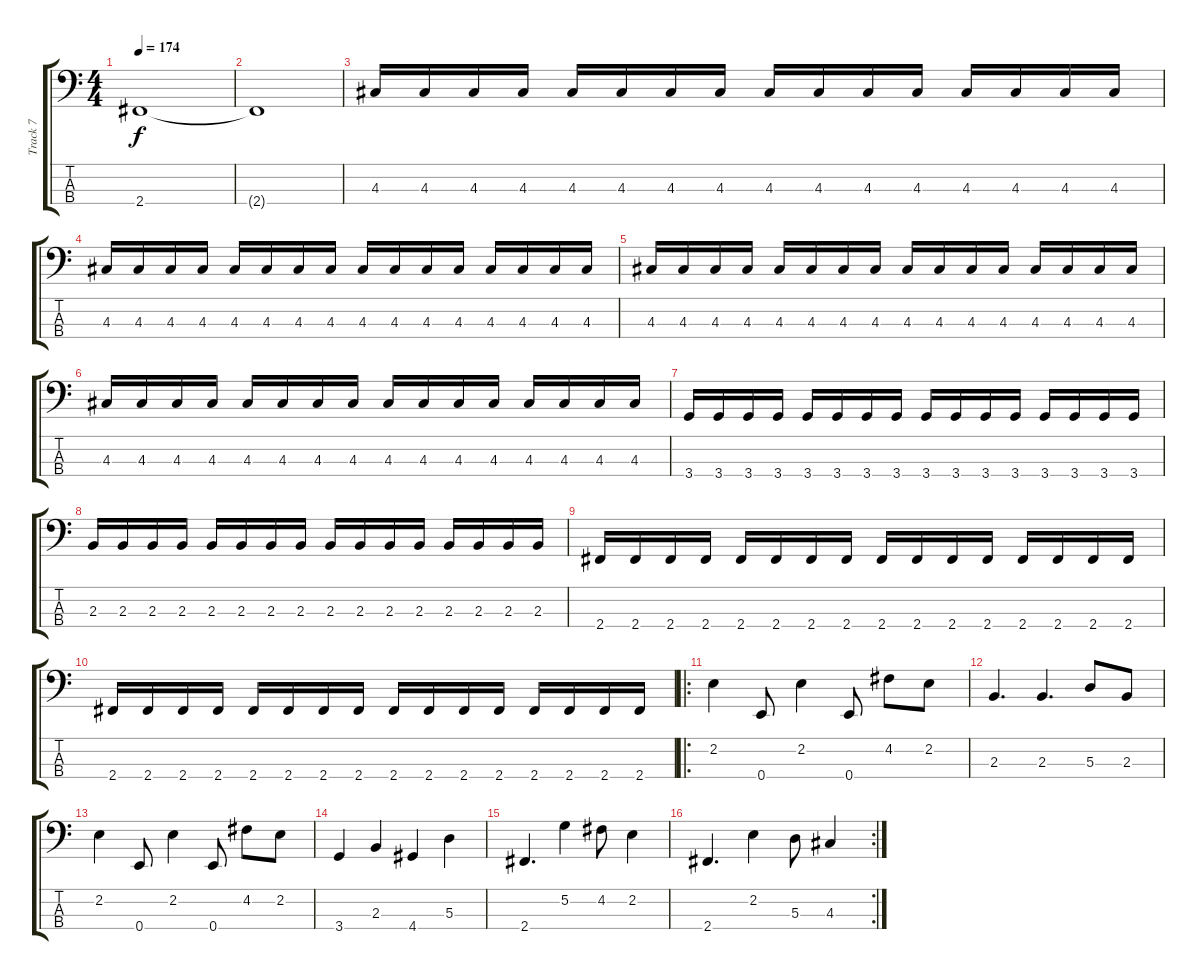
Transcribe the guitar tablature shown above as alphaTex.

\track ("Track 7" "Track 7") {instrument electricbassfinger}
\staff {score tabs}
\tuning (G2 D2 A1 E1) {hide}
\ts (4 4)
\tempo 174
\clef f4
\ks c
2.4.1{dy f} |
2.4{t}.1 |
4.3.16 4.3.16 4.3.16 4.3.16 4.3.16 4.3.16 4.3.16 4.3.16 4.3.16 4.3.16 4.3.16 4.3.16 4.3.16 4.3.16 4.3.16 4.3.16 |
4.3.16 4.3.16 4.3.16 4.3.16 4.3.16 4.3.16 4.3.16 4.3.16 4.3.16 4.3.16 4.3.16 4.3.16 4.3.16 4.3.16 4.3.16 4.3.16 |
4.3.16 4.3.16 4.3.16 4.3.16 4.3.16 4.3.16 4.3.16 4.3.16 4.3.16 4.3.16 4.3.16 4.3.16 4.3.16 4.3.16 4.3.16 4.3.16 |
4.3.16 4.3.16 4.3.16 4.3.16 4.3.16 4.3.16 4.3.16 4.3.16 4.3.16 4.3.16 4.3.16 4.3.16 4.3.16 4.3.16 4.3.16 4.3.16 |
3.4.16 3.4.16 3.4.16 3.4.16 3.4.16 3.4.16 3.4.16 3.4.16 3.4.16 3.4.16 3.4.16 3.4.16 3.4.16 3.4.16 3.4.16 3.4.16 |
2.3.16 2.3.16 2.3.16 2.3.16 2.3.16 2.3.16 2.3.16 2.3.16 2.3.16 2.3.16 2.3.16 2.3.16 2.3.16 2.3.16 2.3.16 2.3.16 |
2.4.16 2.4.16 2.4.16 2.4.16 2.4.16 2.4.16 2.4.16 2.4.16 2.4.16 2.4.16 2.4.16 2.4.16 2.4.16 2.4.16 2.4.16 2.4.16 |
2.4.16 2.4.16 2.4.16 2.4.16 2.4.16 2.4.16 2.4.16 2.4.16 2.4.16 2.4.16 2.4.16 2.4.16 2.4.16 2.4.16 2.4.16 2.4.16 |
\ro
2.2.4 0.4.8 2.2.4 0.4.8 4.2.8 2.2.8 |
2.3.4{d} 2.3.4{d} 5.3.8 2.3.8 |
2.2.4 0.4.8 2.2.4 0.4.8 4.2.8 2.2.8 |
3.4.4 2.3.4 4.4.4 5.3.4 |
2.4.4{d} 5.2.4 4.2.8 2.2.4 |
\rc 2
2.4.4{d} 2.2.4 5.3.8 4.3.4
